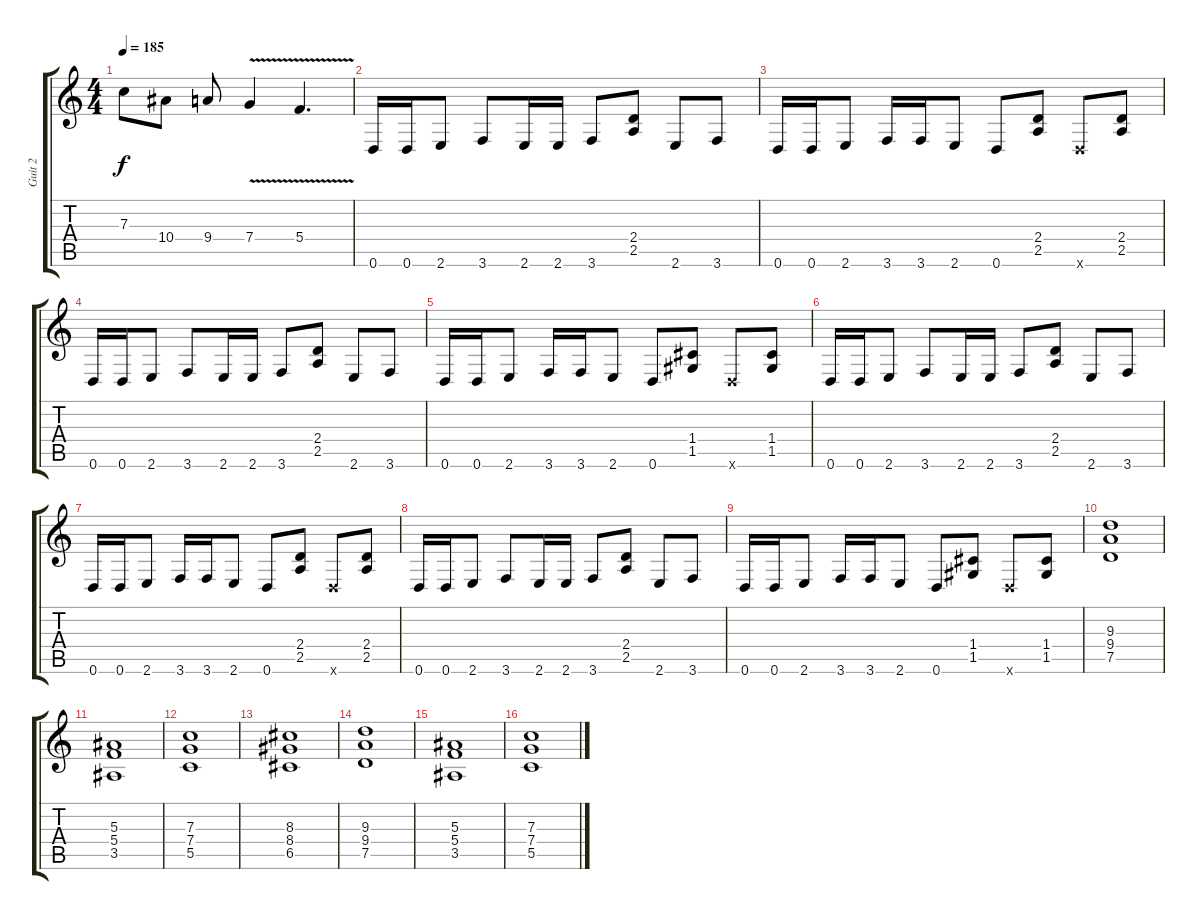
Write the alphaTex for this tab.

\track ("Guit 2" "Guit 2") {instrument distortionguitar}
\staff {score tabs}
\tuning (D4 A3 F3 C3 G2 D2) {hide}
\ts (4 4)
\tempo 185
\clef g2
\ks c
7.3.8{dy f} 10.4.8 9.4.8 7.4{v}.4 5.4{v}.4{d} |
0.6.16 0.6.16 2.6.8 3.6.8 2.6.16 2.6.16 3.6.8 (2.4 2.5).8 2.6.8 3.6.8 |
0.6.16 0.6.16 2.6.8 3.6.16 3.6.16 2.6.8 0.6.8 (2.4 2.5).8 0.6{x}.8 (2.4 2.5).8 |
0.6.16 0.6.16 2.6.8 3.6.8 2.6.16 2.6.16 3.6.8 (2.4 2.5).8 2.6.8 3.6.8 |
0.6.16 0.6.16 2.6.8 3.6.16 3.6.16 2.6.8 0.6.8 (1.4 1.5).8 0.6{x}.8 (1.4 1.5).8 |
0.6.16 0.6.16 2.6.8 3.6.8 2.6.16 2.6.16 3.6.8 (2.4 2.5).8 2.6.8 3.6.8 |
0.6.16 0.6.16 2.6.8 3.6.16 3.6.16 2.6.8 0.6.8 (2.4 2.5).8 0.6{x}.8 (2.4 2.5).8 |
0.6.16 0.6.16 2.6.8 3.6.8 2.6.16 2.6.16 3.6.8 (2.4 2.5).8 2.6.8 3.6.8 |
0.6.16 0.6.16 2.6.8 3.6.16 3.6.16 2.6.8 0.6.8 (1.4 1.5).8 0.6{x}.8 (1.4 1.5).8 |
(9.3 9.4 7.5).1 |
(5.3 5.4 3.5).1 |
(7.3 7.4 5.5).1 |
(8.3 8.4 6.5).1 |
(9.3 9.4 7.5).1 |
(5.3 5.4 3.5).1 |
(7.3 7.4 5.5).1
